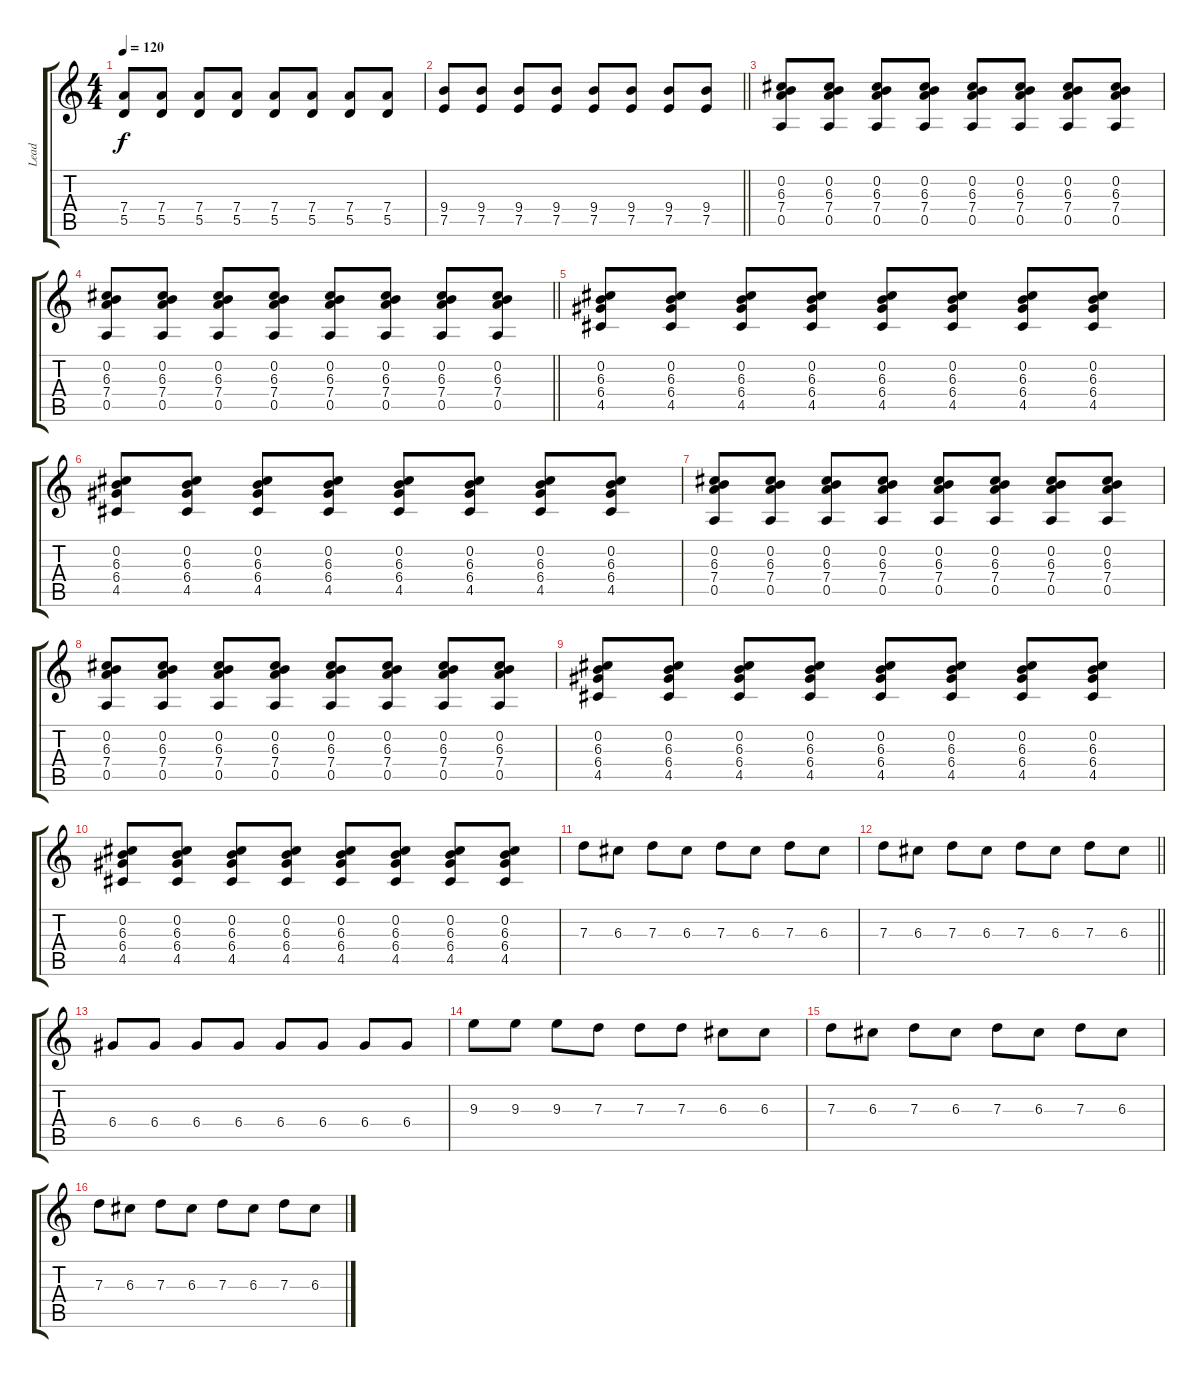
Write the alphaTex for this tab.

\track ("Lead" "Lead") {instrument electricguitarclean}
\staff {score tabs}
\tuning (E4 B3 G3 D3 A2 E2) {hide}
\ts (4 4)
\tempo 120
\clef g2
\ks c
(7.4 5.5).8{dy f} (7.4 5.5).8 (7.4 5.5).8 (7.4 5.5).8 (7.4 5.5).8 (7.4 5.5).8 (7.4 5.5).8 (7.4 5.5).8 |
\barLineRight lightlight
(9.4 7.5).8 (9.4 7.5).8 (9.4 7.5).8 (9.4 7.5).8 (9.4 7.5).8 (9.4 7.5).8 (9.4 7.5).8 (9.4 7.5).8 |
(0.2 6.3 7.4 0.5).8 (0.2 6.3 7.4 0.5).8 (0.2 6.3 7.4 0.5).8 (0.2 6.3 7.4 0.5).8 (0.2 6.3 7.4 0.5).8 (0.2 6.3 7.4 0.5).8 (0.2 6.3 7.4 0.5).8 (0.2 6.3 7.4 0.5).8 |
\barLineRight lightlight
(0.2 6.3 7.4 0.5).8 (0.2 6.3 7.4 0.5).8 (0.2 6.3 7.4 0.5).8 (0.2 6.3 7.4 0.5).8 (0.2 6.3 7.4 0.5).8 (0.2 6.3 7.4 0.5).8 (0.2 6.3 7.4 0.5).8 (0.2 6.3 7.4 0.5).8 |
(0.2 6.3 6.4 4.5).8 (0.2 6.3 6.4 4.5).8 (0.2 6.3 6.4 4.5).8 (0.2 6.3 6.4 4.5).8 (0.2 6.3 6.4 4.5).8 (0.2 6.3 6.4 4.5).8 (0.2 6.3 6.4 4.5).8 (0.2 6.3 6.4 4.5).8 |
(0.2 6.3 6.4 4.5).8 (0.2 6.3 6.4 4.5).8 (0.2 6.3 6.4 4.5).8 (0.2 6.3 6.4 4.5).8 (0.2 6.3 6.4 4.5).8 (0.2 6.3 6.4 4.5).8 (0.2 6.3 6.4 4.5).8 (0.2 6.3 6.4 4.5).8 |
(0.2 6.3 7.4 0.5).8 (0.2 6.3 7.4 0.5).8 (0.2 6.3 7.4 0.5).8 (0.2 6.3 7.4 0.5).8 (0.2 6.3 7.4 0.5).8 (0.2 6.3 7.4 0.5).8 (0.2 6.3 7.4 0.5).8 (0.2 6.3 7.4 0.5).8 |
(0.2 6.3 7.4 0.5).8 (0.2 6.3 7.4 0.5).8 (0.2 6.3 7.4 0.5).8 (0.2 6.3 7.4 0.5).8 (0.2 6.3 7.4 0.5).8 (0.2 6.3 7.4 0.5).8 (0.2 6.3 7.4 0.5).8 (0.2 6.3 7.4 0.5).8 |
(0.2 6.3 6.4 4.5).8 (0.2 6.3 6.4 4.5).8 (0.2 6.3 6.4 4.5).8 (0.2 6.3 6.4 4.5).8 (0.2 6.3 6.4 4.5).8 (0.2 6.3 6.4 4.5).8 (0.2 6.3 6.4 4.5).8 (0.2 6.3 6.4 4.5).8 |
(0.2 6.3 6.4 4.5).8 (0.2 6.3 6.4 4.5).8 (0.2 6.3 6.4 4.5).8 (0.2 6.3 6.4 4.5).8 (0.2 6.3 6.4 4.5).8 (0.2 6.3 6.4 4.5).8 (0.2 6.3 6.4 4.5).8 (0.2 6.3 6.4 4.5).8 |
7.3.8 6.3.8 7.3.8 6.3.8 7.3.8 6.3.8 7.3.8 6.3.8 |
\barLineRight lightlight
7.3.8 6.3.8 7.3.8 6.3.8 7.3.8 6.3.8 7.3.8 6.3.8 |
6.4.8 6.4.8 6.4.8 6.4.8 6.4.8 6.4.8 6.4.8 6.4.8 |
9.3.8 9.3.8 9.3.8 7.3.8 7.3.8 7.3.8 6.3.8 6.3.8 |
7.3.8 6.3.8 7.3.8 6.3.8 7.3.8 6.3.8 7.3.8 6.3.8 |
7.3.8 6.3.8 7.3.8 6.3.8 7.3.8 6.3.8 7.3.8 6.3.8
